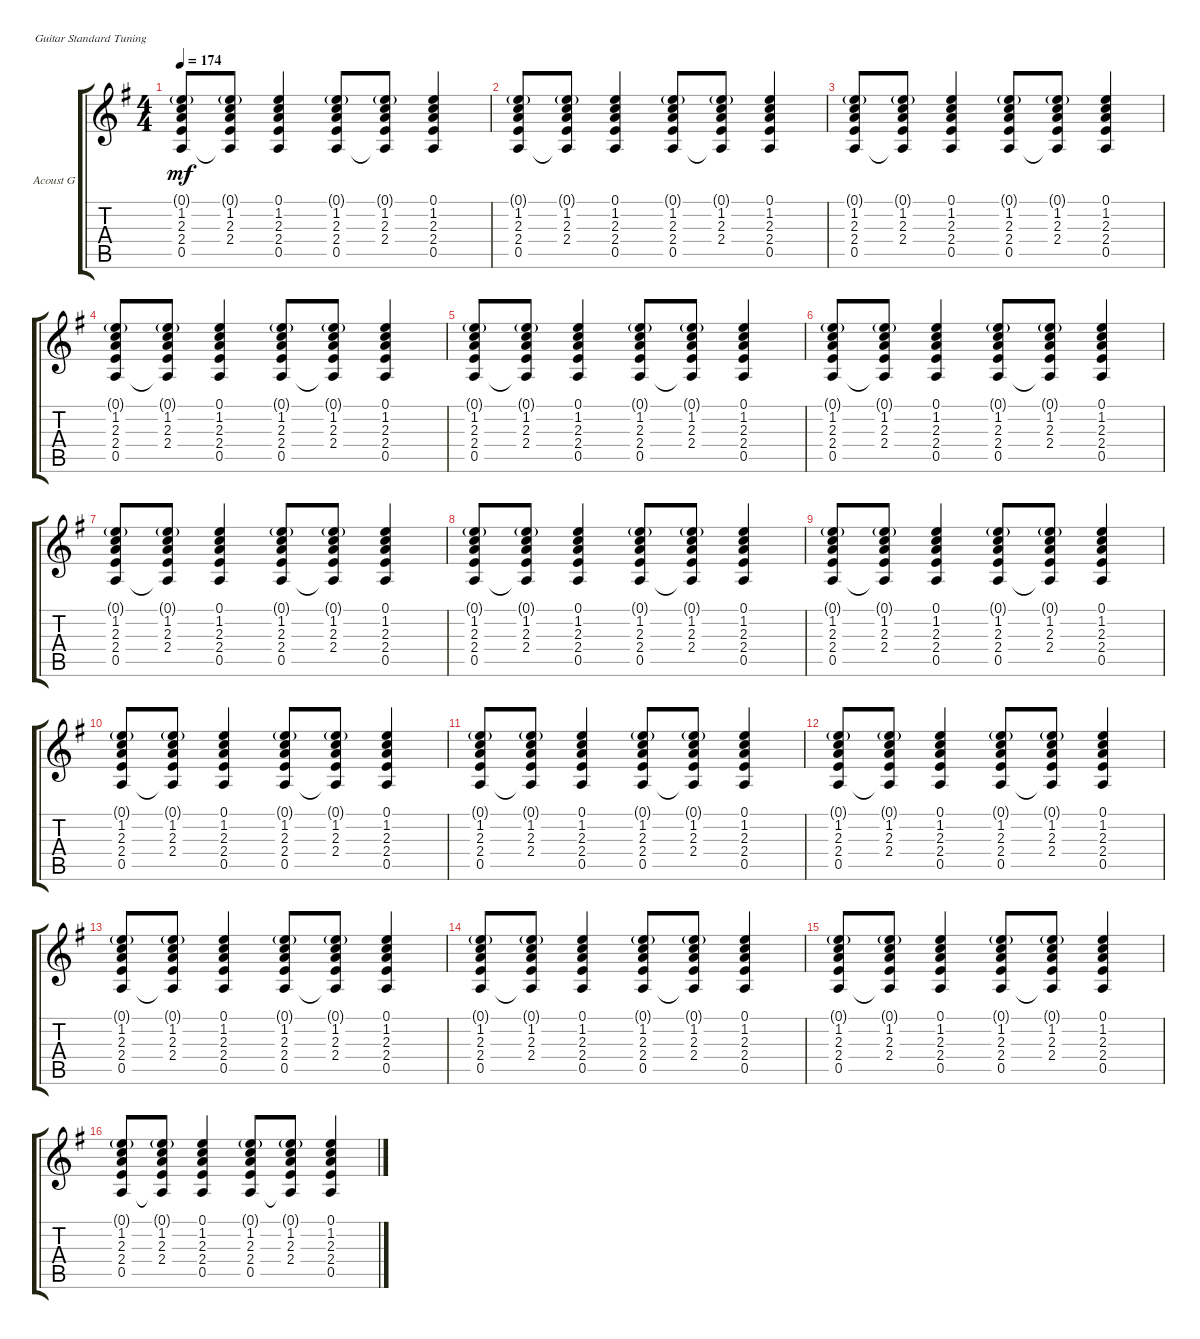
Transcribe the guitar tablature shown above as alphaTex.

\bracketExtendMode groupsimilarinstruments
\firstSystemTrackNameOrientation horizontal
\otherSystemsTrackNameOrientation horizontal
\track ("Acoustic Guitar" "Acoust G") {instrument acousticguitarsteel}
\staff {score tabs}
\tuning (E4 B3 G3 D3 A2 E2)
\ts (4 4)
\tempo 174
\clef g2
\ks eminor
(0.1{g} 1.2 2.3 2.4 0.5).8{dy mf} (0.1{g} 1.2 2.3 2.4 0.5{t}).8 (0.1 1.2 2.3 2.4 0.5).4 (0.1{g} 1.2 2.3 2.4 0.5).8 (0.1{g} 1.2 2.3 2.4 0.5{t}).8 (0.1 1.2 2.3 2.4 0.5).4 |
(0.1{g} 1.2 2.3 2.4 0.5).8 (0.1{g} 1.2 2.3 2.4 0.5{t}).8 (0.1 1.2 2.3 2.4 0.5).4 (0.1{g} 1.2 2.3 2.4 0.5).8 (0.1{g} 1.2 2.3 2.4 0.5{t}).8 (0.1 1.2 2.3 2.4 0.5).4 |
(0.1{g} 1.2 2.3 2.4 0.5).8 (0.1{g} 1.2 2.3 2.4 0.5{t}).8 (0.1 1.2 2.3 2.4 0.5).4 (0.1{g} 1.2 2.3 2.4 0.5).8 (0.1{g} 1.2 2.3 2.4 0.5{t}).8 (0.1 1.2 2.3 2.4 0.5).4 |
(0.1{g} 1.2 2.3 2.4 0.5).8 (0.1{g} 1.2 2.3 2.4 0.5{t}).8 (0.1 1.2 2.3 2.4 0.5).4 (0.1{g} 1.2 2.3 2.4 0.5).8 (0.1{g} 1.2 2.3 2.4 0.5{t}).8 (0.1 1.2 2.3 2.4 0.5).4 |
(0.1{g} 1.2 2.3 2.4 0.5).8 (0.1{g} 1.2 2.3 2.4 0.5{t}).8 (0.1 1.2 2.3 2.4 0.5).4 (0.1{g} 1.2 2.3 2.4 0.5).8 (0.1{g} 1.2 2.3 2.4 0.5{t}).8 (0.1 1.2 2.3 2.4 0.5).4 |
(0.1{g} 1.2 2.3 2.4 0.5).8 (0.1{g} 1.2 2.3 2.4 0.5{t}).8 (0.1 1.2 2.3 2.4 0.5).4 (0.1{g} 1.2 2.3 2.4 0.5).8 (0.1{g} 1.2 2.3 2.4 0.5{t}).8 (0.1 1.2 2.3 2.4 0.5).4 |
(0.1{g} 1.2 2.3 2.4 0.5).8 (0.1{g} 1.2 2.3 2.4 0.5{t}).8 (0.1 1.2 2.3 2.4 0.5).4 (0.1{g} 1.2 2.3 2.4 0.5).8 (0.1{g} 1.2 2.3 2.4 0.5{t}).8 (0.1 1.2 2.3 2.4 0.5).4 |
(0.1{g} 1.2 2.3 2.4 0.5).8 (0.1{g} 1.2 2.3 2.4 0.5{t}).8 (0.1 1.2 2.3 2.4 0.5).4 (0.1{g} 1.2 2.3 2.4 0.5).8 (0.1{g} 1.2 2.3 2.4 0.5{t}).8 (0.1 1.2 2.3 2.4 0.5).4 |
(0.1{g} 1.2 2.3 2.4 0.5).8 (0.1{g} 1.2 2.3 2.4 0.5{t}).8 (0.1 1.2 2.3 2.4 0.5).4 (0.1{g} 1.2 2.3 2.4 0.5).8 (0.1{g} 1.2 2.3 2.4 0.5{t}).8 (0.1 1.2 2.3 2.4 0.5).4 |
(0.1{g} 1.2 2.3 2.4 0.5).8 (0.1{g} 1.2 2.3 2.4 0.5{t}).8 (0.1 1.2 2.3 2.4 0.5).4 (0.1{g} 1.2 2.3 2.4 0.5).8 (0.1{g} 1.2 2.3 2.4 0.5{t}).8 (0.1 1.2 2.3 2.4 0.5).4 |
(0.1{g} 1.2 2.3 2.4 0.5).8 (0.1{g} 1.2 2.3 2.4 0.5{t}).8 (0.1 1.2 2.3 2.4 0.5).4 (0.1{g} 1.2 2.3 2.4 0.5).8 (0.1{g} 1.2 2.3 2.4 0.5{t}).8 (0.1 1.2 2.3 2.4 0.5).4 |
(0.1{g} 1.2 2.3 2.4 0.5).8 (0.1{g} 1.2 2.3 2.4 0.5{t}).8 (0.1 1.2 2.3 2.4 0.5).4 (0.1{g} 1.2 2.3 2.4 0.5).8 (0.1{g} 1.2 2.3 2.4 0.5{t}).8 (0.1 1.2 2.3 2.4 0.5).4 |
(0.1{g} 1.2 2.3 2.4 0.5).8 (0.1{g} 1.2 2.3 2.4 0.5{t}).8 (0.1 1.2 2.3 2.4 0.5).4 (0.1{g} 1.2 2.3 2.4 0.5).8 (0.1{g} 1.2 2.3 2.4 0.5{t}).8 (0.1 1.2 2.3 2.4 0.5).4 |
(0.1{g} 1.2 2.3 2.4 0.5).8 (0.1{g} 1.2 2.3 2.4 0.5{t}).8 (0.1 1.2 2.3 2.4 0.5).4 (0.1{g} 1.2 2.3 2.4 0.5).8 (0.1{g} 1.2 2.3 2.4 0.5{t}).8 (0.1 1.2 2.3 2.4 0.5).4 |
(0.1{g} 1.2 2.3 2.4 0.5).8 (0.1{g} 1.2 2.3 2.4 0.5{t}).8 (0.1 1.2 2.3 2.4 0.5).4 (0.1{g} 1.2 2.3 2.4 0.5).8 (0.1{g} 1.2 2.3 2.4 0.5{t}).8 (0.1 1.2 2.3 2.4 0.5).4 |
(0.1{g} 1.2 2.3 2.4 0.5).8 (0.1{g} 1.2 2.3 2.4 0.5{t}).8 (0.1 1.2 2.3 2.4 0.5).4 (0.1{g} 1.2 2.3 2.4 0.5).8 (0.1{g} 1.2 2.3 2.4 0.5{t}).8 (0.1 1.2 2.3 2.4 0.5).4
